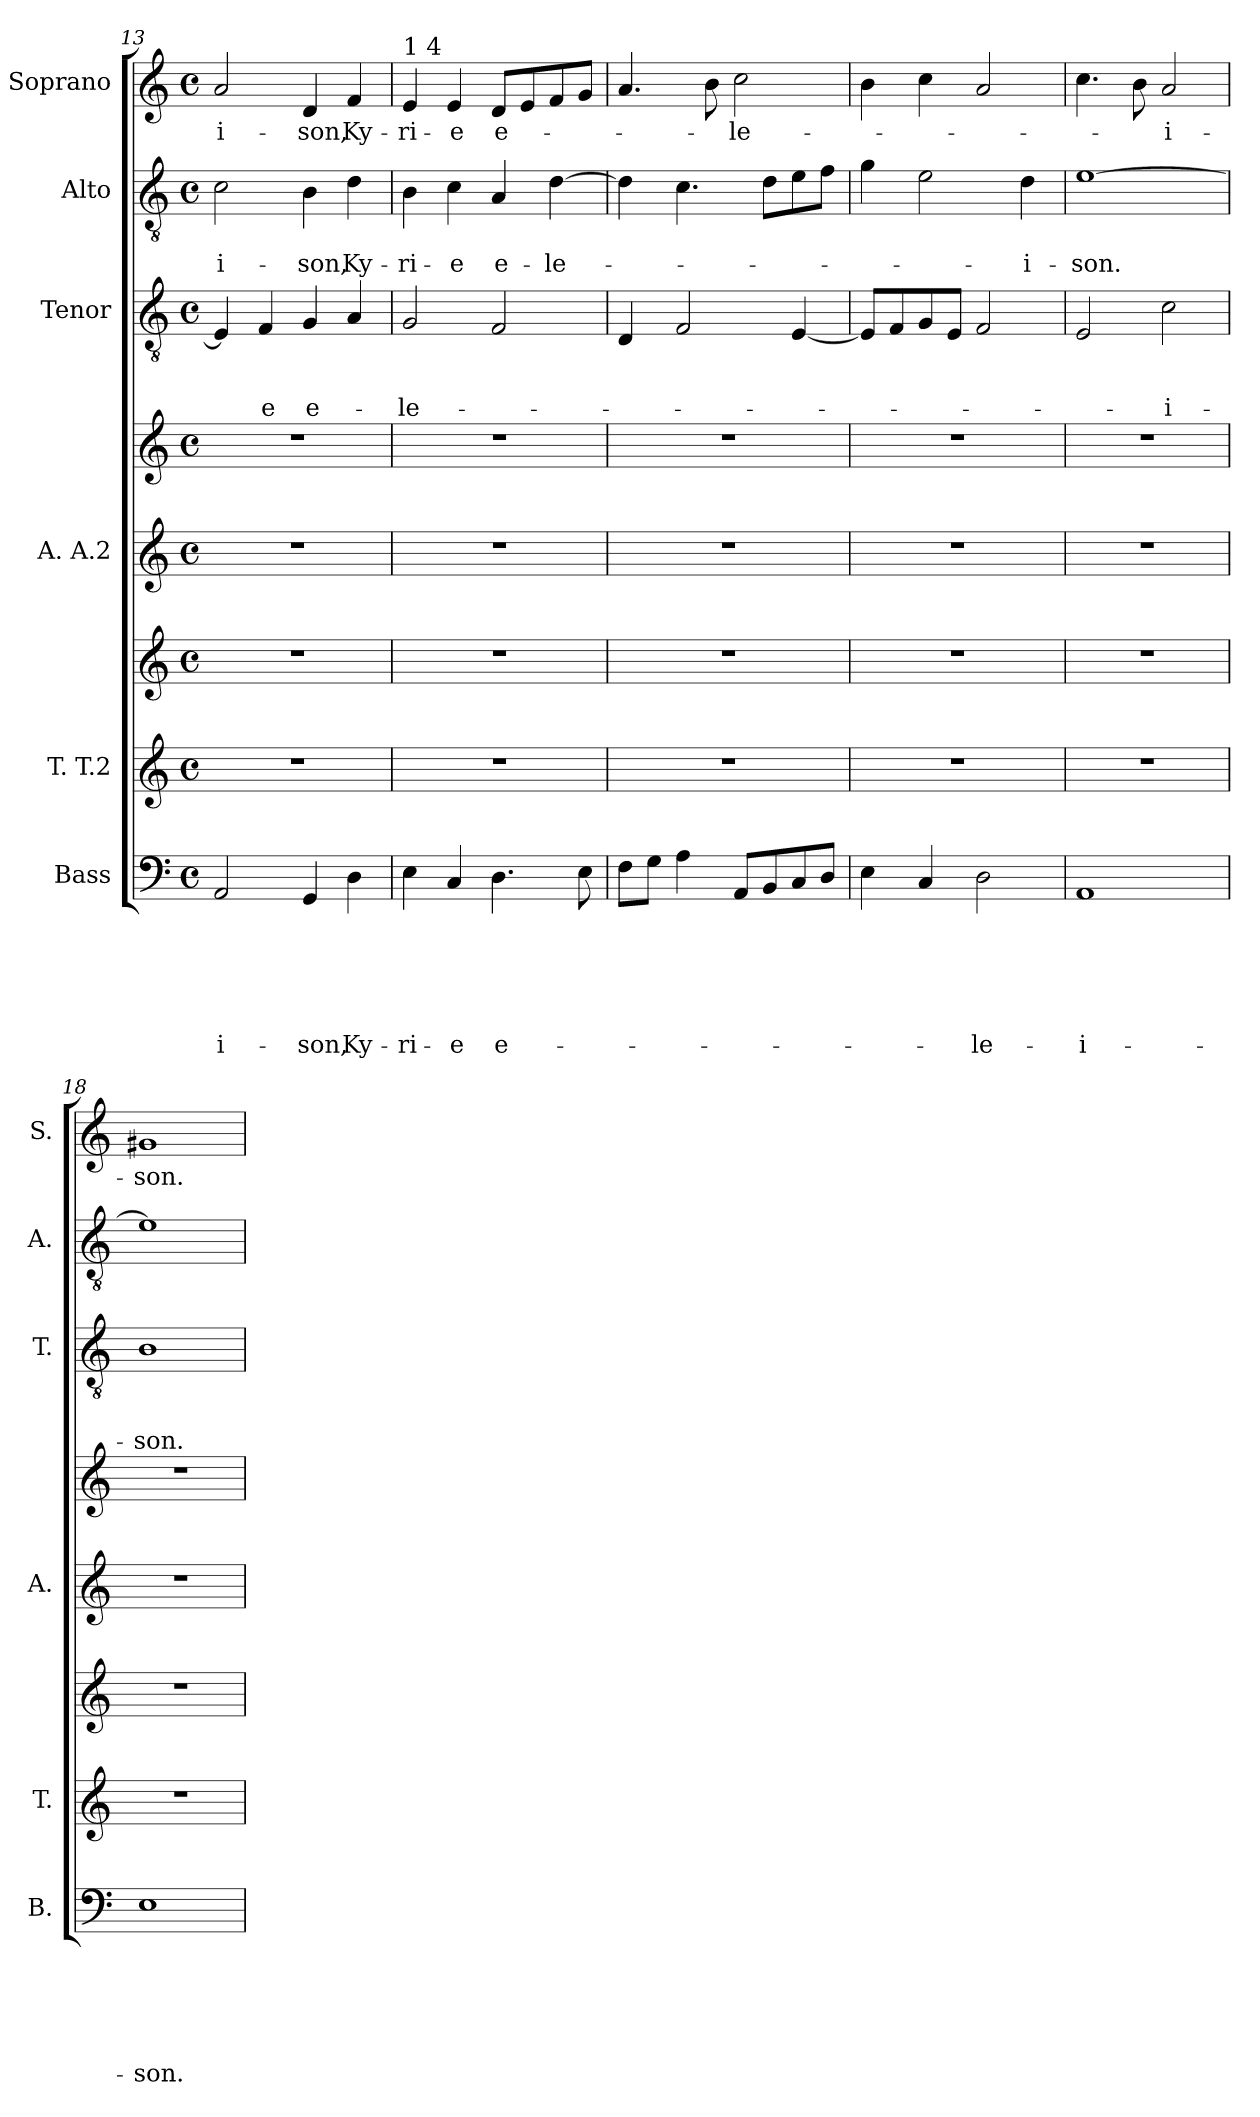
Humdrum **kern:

**kern	**text	**text	**text	**text	**text	**text	**kern	**kern	**kern	**kern	**kern	**text	**text	**text	**kern	**text	**text	**kern	**text
*part6	*part6	*part6	*part6	*part6	*part6	*part6	*part5	*part5	*part4	*part4	*part3	*part3	*part3	*part3	*part2	*part2	*part2	*part1	*part1
*staff8	*staff8	*staff8	*staff8	*staff8	*staff8	*staff8	*staff7	*staff6	*staff5	*staff4	*staff3	*staff3	*staff3	*staff3	*staff2	*staff2	*staff2	*staff1	*staff1
*I"Bass	*	*	*	*	*	*	*I"T. T.2	*	*I"A. A.2	*	*I"Tenor	*	*	*	*I"Alto	*	*	*I"Soprano	*
*I'B.	*	*	*	*	*	*	*I'T.	*	*I'A.	*	*I'T.	*	*	*	*I'A.	*	*	*I'S.	*
*clefF4	*	*	*	*	*	*	*clefG2	*clefG2	*clefG2	*clefG2	*clefGv2	*	*	*	*clefGv2	*	*	*clefG2	*
*k[]	*	*	*	*	*	*	*k[]	*k[]	*k[]	*k[]	*k[]	*	*	*	*k[]	*	*	*k[]	*
*C:	*	*	*	*	*	*	*C:	*C:	*C:	*C:	*C:	*	*	*	*C:	*	*	*C:	*
*M4/4	*	*	*	*	*	*	*M4/4	*M4/4	*M4/4	*M4/4	*M4/4	*	*	*	*M4/4	*	*	*M4/4	*
*met(c)	*	*	*	*	*	*	*met(c)	*met(c)	*met(c)	*met(c)	*met(c)	*	*	*	*met(c)	*	*	*met(c)	*
=13	=13	=13	=13	=13	=13	=13	=13	=13	=13	=13	=13	=13	=13	=13	=13	=13	=13	=13	=13
!	!	!	!	!	!	!LO:LY:b	!	!	!	!	!	!	!	!	!	!	!LO:LY:b	!	!LO:LY:b
2AA/	.	.	.	.	.	-i-	1r	1r	1r	1r	4E/]	.	.	.	2c\	.	-i-	2a/	-i-
!	!	!	!	!	!	!	!	!	!	!	!	!	!	!LO:LY:b	!	!	!	!	!
.	.	.	.	.	.	.	.	.	.	.	4F/	.	.	-e	.	.	.	.	.
!	!	!	!	!	!	!LO:LY:b	!	!	!	!	!	!	!	!LO:LY:b	!	!	!LO:LY:b	!	!LO:LY:b
4GG/	.	.	.	.	.	-son,	.	.	.	.	4G/	.	.	e-	4B\	.	-son,	4d/	-son,
!	!	!	!	!	!	!LO:LY:b	!	!	!	!	!	!	!	!	!	!	!LO:LY:b	!	!LO:LY:b
4D\	.	.	.	.	.	Ky-	.	.	.	.	4A/	.	.	.	4d\	.	Ky-	4f/	Ky-
!!LO:LB:g=z
=14	=14	=14	=14	=14	=14	=14	=14	=14	=14	=14	=14	=14	=14	=14	=14	=14	=14	=14	=14
!	!	!	!	!	!	!	!	!	!	!	!	!	!	!	!	!	!	!LO:TX:a:t=1 4	!
!	!	!	!	!	!	!LO:LY:b	!	!	!	!	!	!	!	!LO:LY:b	!	!	!LO:LY:b	!	!LO:LY:b
4E\	.	.	.	.	.	-ri-	1r	1r	1r	1r	2G/	.	.	-le-	4B\	.	-ri-	4e/	-ri-
!	!	!	!	!	!	!LO:LY:b	!	!	!	!	!	!	!	!	!	!	!LO:LY:b	!	!LO:LY:b
4C/	.	.	.	.	.	-e	.	.	.	.	.	.	.	.	4c\	.	-e	4e/	-e
!	!	!	!	!	!	!LO:LY:b	!	!	!	!	!	!	!	!	!	!	!LO:LY:b	!	!LO:LY:b
4.D\	.	.	.	.	.	e-	.	.	.	.	2F/	.	.	.	4A/	.	e-	8d/L	e-
.	.	.	.	.	.	.	.	.	.	.	.	.	.	.	.	.	.	8e/	.
!	!	!	!	!	!	!	!	!	!	!	!	!	!	!	!	!	!LO:LY:b	!	!
.	.	.	.	.	.	.	.	.	.	.	.	.	.	.	[>4d\	.	-le-	8f/	.
8E\	.	.	.	.	.	.	.	.	.	.	.	.	.	.	.	.	.	8g/J	.
=15	=15	=15	=15	=15	=15	=15	=15	=15	=15	=15	=15	=15	=15	=15	=15	=15	=15	=15	=15
8F\L	.	.	.	.	.	.	1r	1r	1r	1r	4D/	.	.	.	4d\]	.	.	4.a/	.
8G\J	.	.	.	.	.	.	.	.	.	.	.	.	.	.	.	.	.	.	.
4A\	.	.	.	.	.	.	.	.	.	.	2F/	.	.	.	4.c\	.	.	.	.
.	.	.	.	.	.	.	.	.	.	.	.	.	.	.	.	.	.	8b\	.
!	!	!	!	!	!	!	!	!	!	!	!	!	!	!	!	!	!	!	!LO:LY:b
8AA/L	.	.	.	.	.	.	.	.	.	.	.	.	.	.	.	.	.	2cc\	-le-
8BB/	.	.	.	.	.	.	.	.	.	.	.	.	.	.	8d\L	.	.	.	.
8C/	.	.	.	.	.	.	.	.	.	.	[<4E/	.	.	.	8e\	.	.	.	.
8D/J	.	.	.	.	.	.	.	.	.	.	.	.	.	.	8f\J	.	.	.	.
=16	=16	=16	=16	=16	=16	=16	=16	=16	=16	=16	=16	=16	=16	=16	=16	=16	=16	=16	=16
4E\	.	.	.	.	.	.	1r	1r	1r	1r	8E/L]	.	.	.	4g\	.	.	4b\	.
.	.	.	.	.	.	.	.	.	.	.	8F/	.	.	.	.	.	.	.	.
4C/	.	.	.	.	.	.	.	.	.	.	8G/	.	.	.	2e\	.	.	4cc\	.
.	.	.	.	.	.	.	.	.	.	.	8E/J	.	.	.	.	.	.	.	.
!	!	!	!	!	!	!LO:LY:b	!	!	!	!	!	!	!	!	!	!	!	!	!
2D\	.	.	.	.	.	-le-	.	.	.	.	2F/	.	.	.	.	.	.	2a/	.
!	!	!	!	!	!	!	!	!	!	!	!	!	!	!	!	!	!LO:LY:b	!	!
.	.	.	.	.	.	.	.	.	.	.	.	.	.	.	4d\	.	-i-	.	.
=17	=17	=17	=17	=17	=17	=17	=17	=17	=17	=17	=17	=17	=17	=17	=17	=17	=17	=17	=17
!	!	!	!	!	!	!LO:LY:b	!	!	!	!	!	!	!	!	!	!	!LO:LY:b	!	!
1AA	.	.	.	.	.	-i-	1r	1r	1r	1r	2E/	.	.	.	[>1e	.	-son.	4.cc\	.
.	.	.	.	.	.	.	.	.	.	.	.	.	.	.	.	.	.	8b\	.
!	!	!	!	!	!	!	!	!	!	!	!	!	!	!LO:LY:b	!	!	!	!	!LO:LY:b
.	.	.	.	.	.	.	.	.	.	.	2c\	.	.	-i-	.	.	.	2a/	-i-
=18	=18	=18	=18	=18	=18	=18	=18	=18	=18	=18	=18	=18	=18	=18	=18	=18	=18	=18	=18
!	!	!	!	!	!	!LO:LY:b	!	!	!	!	!	!	!	!LO:LY:b	!	!	!	!	!LO:LY:b
1E	.	.	.	.	.	-son.	1r	1r	1r	1r	1B	.	.	-son.	1e]	.	.	1g#X	-son.
=	=	=	=	=	=	=	=	=	=	=	=	=	=	=	=	=	=	=	=
*-	*-	*-	*-	*-	*-	*-	*-	*-	*-	*-	*-	*-	*-	*-	*-	*-	*-	*-	*-
